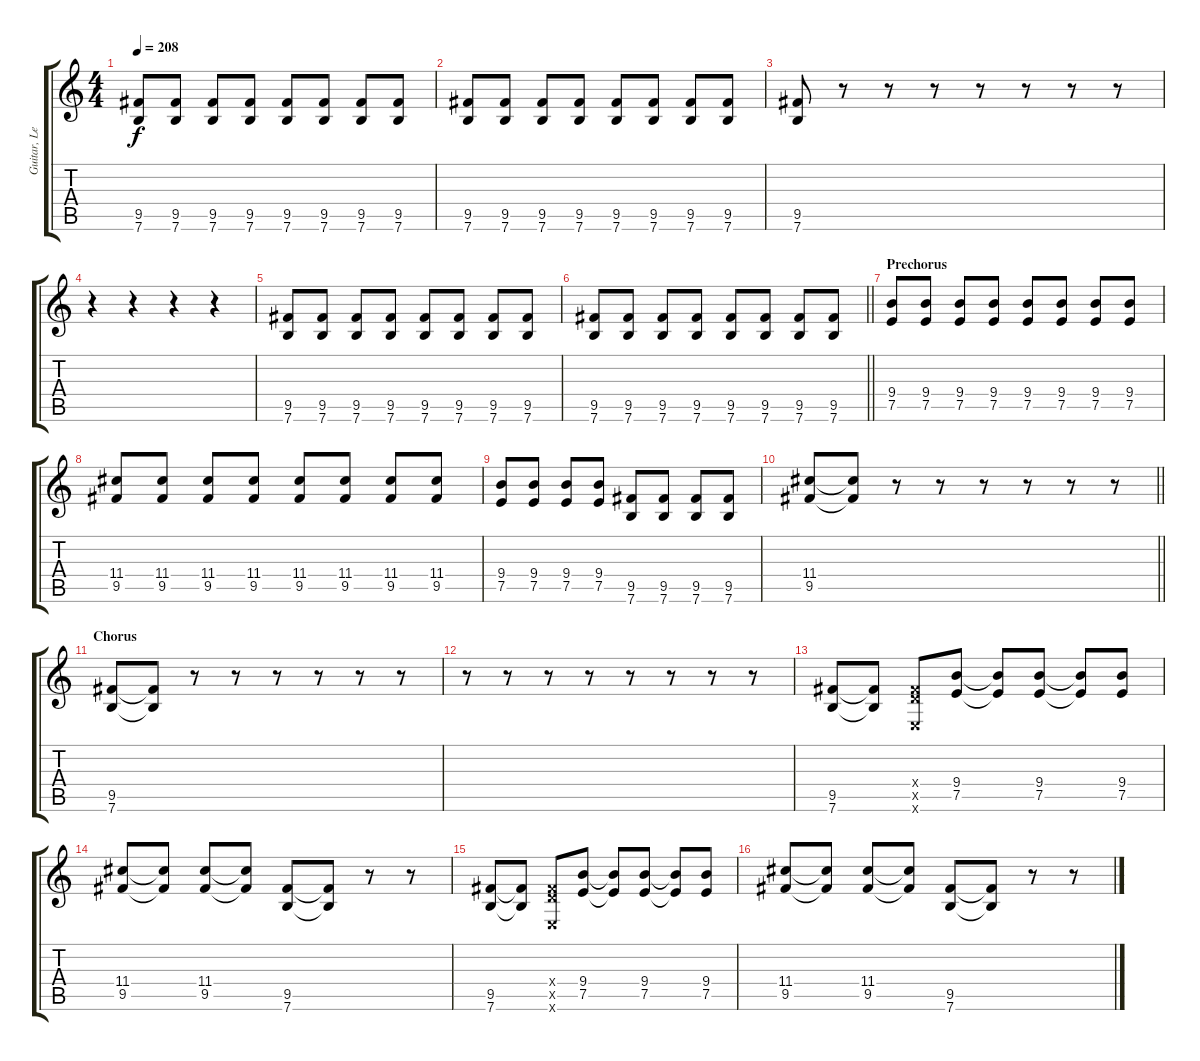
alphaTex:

\track ("Guitar, Lead" "Guitar, Le") {instrument distortionguitar}
\staff {score tabs}
\tuning (E4 B3 G3 D3 A2 E2) {hide}
\ts (4 4)
\tempo 208
\clef g2
\ks c
(9.5 7.6).8{dy f} (9.5 7.6).8 (9.5 7.6).8 (9.5 7.6).8 (9.5 7.6).8 (9.5 7.6).8 (9.5 7.6).8 (9.5 7.6).8 |
(9.5 7.6).8 (9.5 7.6).8 (9.5 7.6).8 (9.5 7.6).8 (9.5 7.6).8 (9.5 7.6).8 (9.5 7.6).8 (9.5 7.6).8 |
(9.5 7.6).8 r.8 r.8 r.8 r.8 r.8 r.8 r.8 |
r.4 r.4 r.4 r.4 |
(9.5 7.6).8 (9.5 7.6).8 (9.5 7.6).8 (9.5 7.6).8 (9.5 7.6).8 (9.5 7.6).8 (9.5 7.6).8 (9.5 7.6).8 |
\barLineRight lightlight
(9.5 7.6).8 (9.5 7.6).8 (9.5 7.6).8 (9.5 7.6).8 (9.5 7.6).8 (9.5 7.6).8 (9.5 7.6).8 (9.5 7.6).8 |
\section ("" "Prechorus")
(9.4 7.5).8 (9.4 7.5).8 (9.4 7.5).8 (9.4 7.5).8 (9.4 7.5).8 (9.4 7.5).8 (9.4 7.5).8 (9.4 7.5).8 |
(11.4 9.5).8 (11.4 9.5).8 (11.4 9.5).8 (11.4 9.5).8 (11.4 9.5).8 (11.4 9.5).8 (11.4 9.5).8 (11.4 9.5).8 |
(9.4 7.5).8 (9.4 7.5).8 (9.4 7.5).8 (9.4 7.5).8 (9.5 7.6).8 (9.5 7.6).8 (9.5 7.6).8 (9.5 7.6).8 |
\barLineRight lightlight
(11.4 9.5).8 (11.4{t} 9.5{t}).8 r.8 r.8 r.8 r.8 r.8 r.8 |
\section ("" "Chorus")
(9.5 7.6).8 (9.5{t} 7.6{t}).8 r.8 r.8 r.8 r.8 r.8 r.8 |
r.8 r.8 r.8 r.8 r.8 r.8 r.8 r.8 |
(9.5 7.6).8 (9.5{t} 7.6{t}).8 (0.4{x} 9.5{x} 0.6{x}).8 (9.4 7.5).8 (9.4{t} 7.5{t}).8 (9.4 7.5).8 (9.4{t} 7.5{t}).8 (9.4 7.5).8 |
(11.4 9.5).8 (11.4{t} 9.5{t}).8 (11.4 9.5).8 (11.4{t} 9.5{t}).8 (9.5 7.6).8 (9.5{t} 7.6{t}).8 r.8 r.8 |
(9.5 7.6).8 (9.5{t} 7.6{t}).8 (0.4{x} 9.5{x} 0.6{x}).8 (9.4 7.5).8 (9.4{t} 7.5{t}).8 (9.4 7.5).8 (9.4{t} 7.5{t}).8 (9.4 7.5).8 |
(11.4 9.5).8 (11.4{t} 9.5{t}).8 (11.4 9.5).8 (11.4{t} 9.5{t}).8 (9.5 7.6).8 (9.5{t} 7.6{t}).8 r.8 r.8
